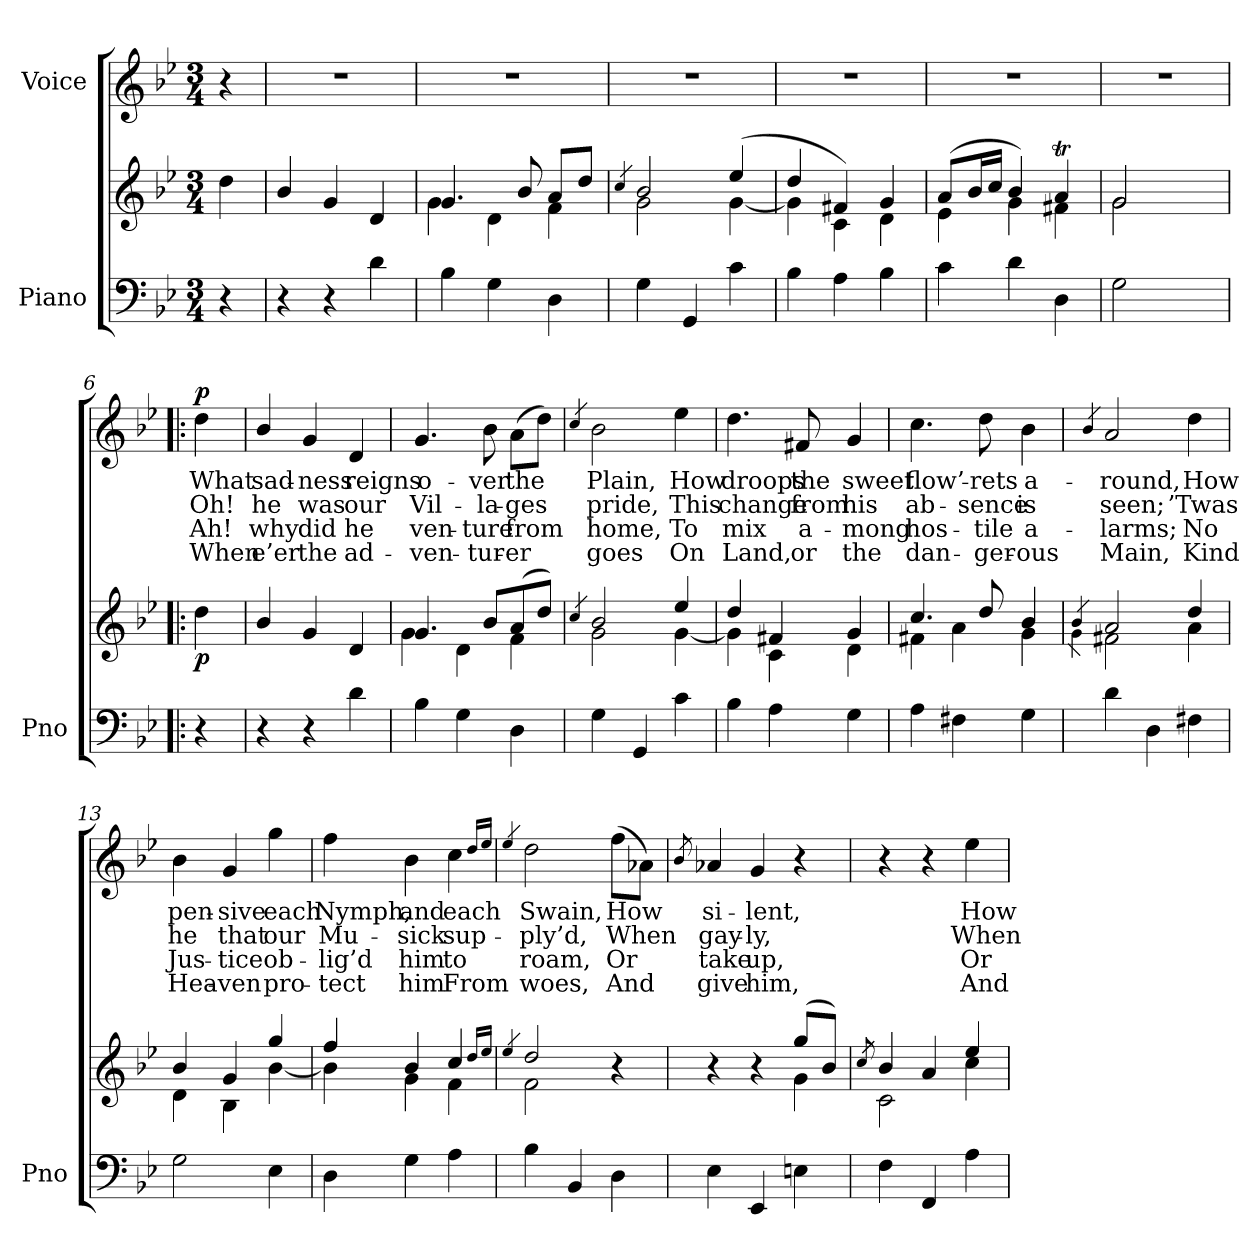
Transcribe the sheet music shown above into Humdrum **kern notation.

**kern	**kern	**dynam	**kern	**text	**text	**text	**text	**dynam
*part2	*part2	*part2	*part1	*part1	*part1	*part1	*part1	*part1
*staff3	*staff2	*staff2/3	*staff1	*staff1	*staff1	*staff1	*staff1	*staff1
*I"Piano	*	*	*I"Voice	*	*	*	*	*
*I'Pno	*	*	*	*	*	*	*	*
*clefF4	*clefG2	*	*clefG2	*	*	*	*	*
*k[b-e-]	*k[b-e-]	*	*k[b-e-]	*	*	*	*	*
*M3/4	*M3/4	*	*M3/4	*	*	*	*	*
=	=	=	=	=	=	=	=	=
4r	4dd\	.	4r	.	.	.	.	.
=1	=1	=1	=1	=1	=1	=1	=1	=1
4r	4b-/	.	2.r	.	.	.	.	.
4r	4g/	.	.	.	.	.	.	.
4d\	4d/	.	.	.	.	.	.	.
=2	=2	=2	=2	=2	=2	=2	=2	=2
*	*^	*	*	*	*	*	*	*
4B-\	4.g/	4g\	.	2.r	.	.	.	.	.
4G\	.	4d\	.	.	.	.	.	.	.
.	8b-/	.	.	.	.	.	.	.	.
4D\	8a/L	4f\	.	.	.	.	.	.	.
.	8dd/J	.	.	.	.	.	.	.	.
=3	=3	=3	=3	=3	=3	=3	=3	=3	=3
.	4qcc/	.	.	.	.	.	.	.	.
4G\	2b-/	2g\	.	2.r	.	.	.	.	.
4GG/	.	.	.	.	.	.	.	.	.
4c\	(4ee-/	[4g\	.	.	.	.	.	.	.
=4	=4	=4	=4	=4	=4	=4	=4	=4	=4
4B-\	4dd/	4g\]	.	2.r	.	.	.	.	.
4A\	4f#X/)	4c\	.	.	.	.	.	.	.
4B-\	4g/	4d\	.	.	.	.	.	.	.
=5	=5	=5	=5	=5	=5	=5	=5	=5	=5
4c\	(8a/L	4e-\	.	2.r	.	.	.	.	.
.	16b-/L	.	.	.	.	.	.	.	.
.	16cc/JJ	.	.	.	.	.	.	.	.
4d\	4b-/)	4g\	.	.	.	.	.	.	.
4D\	4at/	4f#X\	.	.	.	.	.	.	.
=6	=6	=6	=6	=6	=6	=6	=6	=6	=6
2G\	2g/	2g\	.	2.r	.	.	.	.	.
4ryy	4ryy	4ryy	.	.	.	.	.	.	.
=6X1!|:	=6X1!|:	=6X1!|:	=6X1!|:	=6X1!|:	=6X1!|:	=6X1!|:	=6X1!|:	=6X1!|:	=6X1!|:
!	!	!	!LO:DY:b	!	!LO:LY:b	!LO:LY:b	!LO:LY:b	!LO:LY:b	!LO:DY:a
*	*v	*v	*	*	*	*	*	*	*
4r	4dd\	p	4dd\	What	Oh!	Ah!	When	p
=7	=7	=7	=7	=7	=7	=7	=7	=7
!	!	!	!	!LO:LY:b	!LO:LY:b	!LO:LY:b	!LO:LY:b	!
4r	4b-/	.	4b-/	sad-	he	why	e’er	.
!	!	!	!	!LO:LY:b	!LO:LY:b	!LO:LY:b	!LO:LY:b	!
4r	4g/	.	4g/	-ness	was	did	the	.
!	!	!	!	!LO:LY:b	!LO:LY:b	!LO:LY:b	!LO:LY:b	!
4d\	4d/	.	4d/	reigns	our	he	ad-	.
!!LO:LB:g=z
=8	=8	=8	=8	=8	=8	=8	=8	=8
*	*^	*	*	*	*	*	*	*
!	!	!	!	!	!LO:LY:b	!LO:LY:b	!LO:LY:b	!LO:LY:b	!
4B-\	4.g/	4g\	.	4.g/	o-	Vil-	ven-	-ven-	.
4G\	.	4d\	.	.	.	.	.	.	.
!	!	!	!	!	!LO:LY:b	!LO:LY:b	!LO:LY:b	!LO:LY:b	!
.	8b-/L	.	.	8b-\	-ver	-la-	-ture	-tur-	.
!	!	!	!	!	!LO:LY:b	!LO:LY:b	!LO:LY:b	!LO:LY:b	!
4D\	(<8a/	4f\	.	(8a\L	the	-ges	from	-er	.
.	8dd/J)	.	.	8dd\J)	.	.	.	.	.
=9	=9	=9	=9	=9	=9	=9	=9	=9	=9
.	4qcc/	.	.	4qcc/	.	.	.	.	.
!	!	!	!	!	!LO:LY:b	!LO:LY:b	!LO:LY:b	!LO:LY:b	!
4G\	2b-/	2g\	.	2b-\	Plain,	pride,	home,	goes	.
4GG/	.	.	.	.	.	.	.	.	.
!	!	!	!	!	!LO:LY:b	!LO:LY:b	!LO:LY:b	!LO:LY:b	!
4c\	4ee-/	[4g\	.	4ee-\	How	This	To	On	.
=10	=10	=10	=10	=10	=10	=10	=10	=10	=10
!	!	!	!	!	!LO:LY:b	!LO:LY:b	!LO:LY:b	!LO:LY:b	!
4B-\	4dd/	4g\]	.	4.dd\	droops	change	mix	Land,	.
4A\	4f#X/	4c\	.	.	.	.	.	.	.
!	!	!	!	!	!LO:LY:b	!LO:LY:b	!LO:LY:b	!LO:LY:b	!
.	.	.	.	8f#X/	the	from	a-	or	.
!	!	!	!	!	!LO:LY:b	!LO:LY:b	!LO:LY:b	!LO:LY:b	!
4G\	4g/	4d\	.	4g/	sweet	his	-mong	the	.
=11	=11	=11	=11	=11	=11	=11	=11	=11	=11
!	!	!	!	!	!LO:LY:b	!LO:LY:b	!LO:LY:b	!LO:LY:b	!
4A\	4.cc/	4f#X\	.	4.cc\	flow’-	ab-	hos-	dan-	.
4F#X\	.	4a\	.	.	.	.	.	.	.
!	!	!	!	!	!LO:LY:b	!LO:LY:b	!LO:LY:b	!LO:LY:b	!
.	8dd/	.	.	8dd\	-rets	-sence	-tile	-ger-	.
!	!	!	!	!	!LO:LY:b	!LO:LY:b	!LO:LY:b	!LO:LY:b	!
4G\	4b-/	4g\	.	4b-\	a-	is	a-	-ous	.
=12	=12	=12	=12	=12	=12	=12	=12	=12	=12
.	4qb-/	4qg\	.	4qb-/	.	.	.	.	.
!	!	!	!	!	!LO:LY:b	!LO:LY:b	!LO:LY:b	!LO:LY:b	!
4d\	2a/	2f#X\	.	2a/	-round,	seen;	-larms;	Main,	.
4D\	.	.	.	.	.	.	.	.	.
!	!	!	!	!	!LO:LY:b	!LO:LY:b	!LO:LY:b	!LO:LY:b	!
4F#X\	4dd/	4a\	.	4dd\	How	’Twas	No	Kind	.
=13	=13	=13	=13	=13	=13	=13	=13	=13	=13
!	!	!	!	!	!LO:LY:b	!LO:LY:b	!LO:LY:b	!LO:LY:b	!
2G\	4b-/	4d\	.	4b-\	pen-	he	Jus-	Hea-	.
!	!	!	!	!	!LO:LY:b	!LO:LY:b	!LO:LY:b	!LO:LY:b	!
.	4g/	4B-\	.	4g/	-sive	that	-tice	-ven	.
!	!	!	!	!	!LO:LY:b	!LO:LY:b	!LO:LY:b	!LO:LY:b	!
4E-\	4gg/	[4b-\	.	4gg\	each	our	ob-	pro-	.
!!LO:LB:g=z
=14	=14	=14	=14	=14	=14	=14	=14	=14	=14
!	!	!	!	!	!LO:LY:b	!LO:LY:b	!LO:LY:b	!LO:LY:b	!
4D\	4ff/	4b-\]	.	4ff\	Nymph,	Mu-	-lig’d	-tect	.
!	!	!	!	!	!LO:LY:b	!LO:LY:b	!LO:LY:b	!LO:LY:b	!
4G\	4b-/	4g\	.	4b-\	and	-sick	him	him	.
!	!	!	!	!	!LO:LY:b	!LO:LY:b	!LO:LY:b	!LO:LY:b	!
4A\	4cc/	4f\	.	4cc\	each	sup-	to	From	.
.	16qdd/LL	.	.	16qdd/LL	.	.	.	.	.
.	16qee-/JJ	.	.	16qee-/JJ	.	.	.	.	.
=15	=15	=15	=15	=15	=15	=15	=15	=15	=15
.	4qee-/	.	.	4qee-/	.	.	.	.	.
!	!	!	!	!	!LO:LY:b	!LO:LY:b	!LO:LY:b	!LO:LY:b	!
4B-\	2dd/	2f\	.	2dd\	Swain,	-ply’d,	roam,	woes,	.
4BB-/	.	.	.	.	.	.	.	.	.
!	!	!	!	!	!LO:LY:b	!LO:LY:b	!LO:LY:b	!LO:LY:b	!
4D\	4r	4ryy	.	(8ff\L	How	When	Or	And	.
.	.	.	.	8a-X\J)	.	.	.	.	.
=16	=16	=16	=16	=16	=16	=16	=16	=16	=16
.	.	.	.	8qb-/	.	.	.	.	.
!	!	!	!	!	!LO:LY:b	!LO:LY:b	!LO:LY:b	!LO:LY:b	!
4E-\	4r	2ryy	.	4a-X/	si-	gay-	take	give	.
!	!	!	!	!	!LO:LY:b	!LO:LY:b	!LO:LY:b	!LO:LY:b	!
4EE-/	4r	.	.	4g/	-lent,	-ly,	up,	him,	.
4En\	(<8gg/L	4g\	.	4r	.	.	.	.	.
.	8b-/J)	.	.	.	.	.	.	.	.
=17	=17	=17	=17	=17	=17	=17	=17	=17	=17
.	8qcc/	.	.	.	.	.	.	.	.
4F\	4b-/	2c\	.	4r	.	.	.	.	.
4FF/	4a/	.	.	4r	.	.	.	.	.
!	!	!	!	!	!LO:LY:b	!LO:LY:b	!LO:LY:b	!LO:LY:b	!
4A\	4ee-/	4cc\	.	4ee-\	How	When	Or	And	.
*	*v	*v	*	*	*	*	*	*	*
=	=	=	=	=	=	=	=	=
*-	*-	*-	*-	*-	*-	*-	*-	*-
